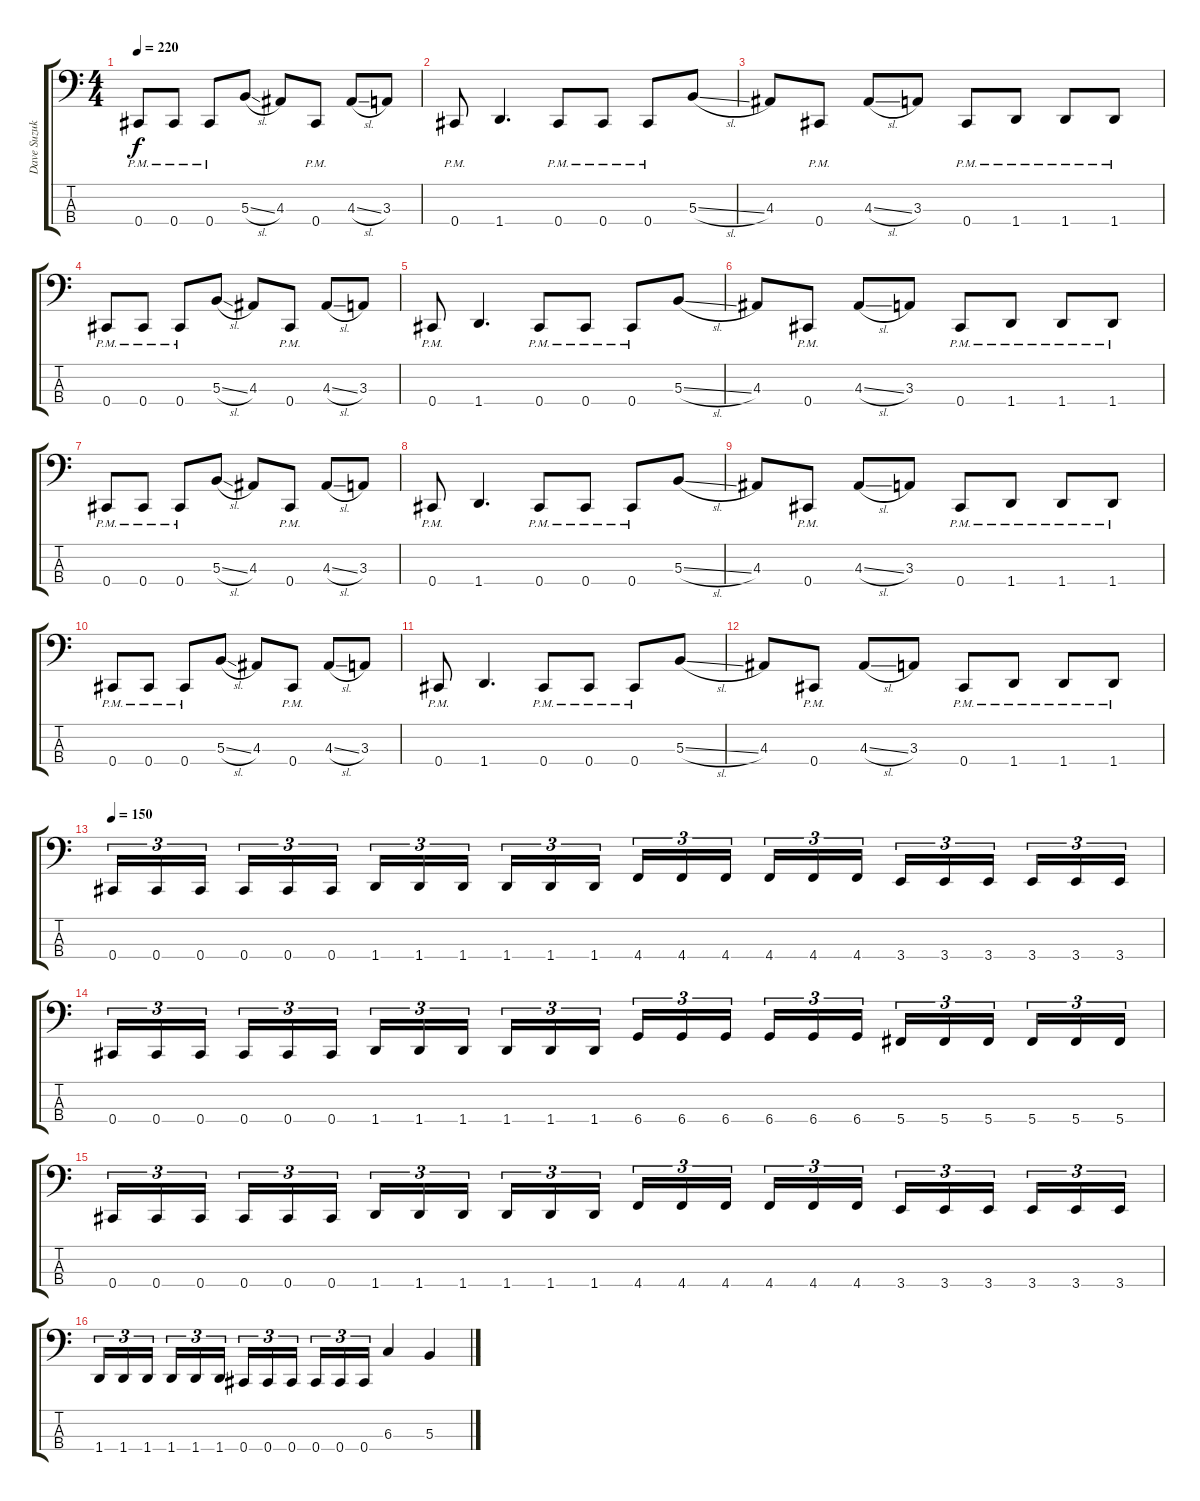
\track ("Dave Suzuki - Bass" "Dave Suzuk") {instrument electricbassfinger}
\staff {score tabs}
\tuning (E2 B1 Gb1 Db1) {hide}
\ts (4 4)
\tempo 220
\clef f4
\ks c
0.4{pm}.8{dy f} 0.4{pm}.8 0.4{pm}.8 5.3{sl}.8 4.3.8 0.4{pm}.8 4.3{sl}.8 3.3.8 |
0.4{pm}.8 1.4.4{d} 0.4{pm}.8 0.4{pm}.8 0.4{pm}.8 5.3{sl}.8 |
4.3.8 0.4{pm}.8 4.3{sl}.8 3.3.8 0.4{pm}.8 1.4{pm}.8 1.4{pm}.8 1.4{pm}.8 |
0.4{pm}.8 0.4{pm}.8 0.4{pm}.8 5.3{sl}.8 4.3.8 0.4{pm}.8 4.3{sl}.8 3.3.8 |
0.4{pm}.8 1.4.4{d} 0.4{pm}.8 0.4{pm}.8 0.4{pm}.8 5.3{sl}.8 |
4.3.8 0.4{pm}.8 4.3{sl}.8 3.3.8 0.4{pm}.8 1.4{pm}.8 1.4{pm}.8 1.4{pm}.8 |
0.4{pm}.8 0.4{pm}.8 0.4{pm}.8 5.3{sl}.8 4.3.8 0.4{pm}.8 4.3{sl}.8 3.3.8 |
0.4{pm}.8 1.4.4{d} 0.4{pm}.8 0.4{pm}.8 0.4{pm}.8 5.3{sl}.8 |
4.3.8 0.4{pm}.8 4.3{sl}.8 3.3.8 0.4{pm}.8 1.4{pm}.8 1.4{pm}.8 1.4{pm}.8 |
0.4{pm}.8 0.4{pm}.8 0.4{pm}.8 5.3{sl}.8 4.3.8 0.4{pm}.8 4.3{sl}.8 3.3.8 |
0.4{pm}.8 1.4.4{d} 0.4{pm}.8 0.4{pm}.8 0.4{pm}.8 5.3{sl}.8 |
4.3.8 0.4{pm}.8 4.3{sl}.8 3.3.8 0.4{pm}.8 1.4{pm}.8 1.4{pm}.8 1.4{pm}.8 |
\tempo 150
0.4.16{tu (3 2)} 0.4.16{tu (3 2)} 0.4.16{tu (3 2) beam splitsecondary} 0.4.16{tu (3 2)} 0.4.16{tu (3 2)} 0.4.16{tu (3 2)} 1.4.16{tu (3 2)} 1.4.16{tu (3 2)} 1.4.16{tu (3 2) beam splitsecondary} 1.4.16{tu (3 2)} 1.4.16{tu (3 2)} 1.4.16{tu (3 2)} 4.4.16{tu (3 2)} 4.4.16{tu (3 2)} 4.4.16{tu (3 2) beam splitsecondary} 4.4.16{tu (3 2)} 4.4.16{tu (3 2)} 4.4.16{tu (3 2)} 3.4.16{tu (3 2)} 3.4.16{tu (3 2)} 3.4.16{tu (3 2) beam splitsecondary} 3.4.16{tu (3 2)} 3.4.16{tu (3 2)} 3.4.16{tu (3 2)} |
0.4.16{tu (3 2)} 0.4.16{tu (3 2)} 0.4.16{tu (3 2) beam splitsecondary} 0.4.16{tu (3 2)} 0.4.16{tu (3 2)} 0.4.16{tu (3 2)} 1.4.16{tu (3 2)} 1.4.16{tu (3 2)} 1.4.16{tu (3 2) beam splitsecondary} 1.4.16{tu (3 2)} 1.4.16{tu (3 2)} 1.4.16{tu (3 2)} 6.4.16{tu (3 2)} 6.4.16{tu (3 2)} 6.4.16{tu (3 2) beam splitsecondary} 6.4.16{tu (3 2)} 6.4.16{tu (3 2)} 6.4.16{tu (3 2)} 5.4.16{tu (3 2)} 5.4.16{tu (3 2)} 5.4.16{tu (3 2) beam splitsecondary} 5.4.16{tu (3 2)} 5.4.16{tu (3 2)} 5.4.16{tu (3 2)} |
0.4.16{tu (3 2)} 0.4.16{tu (3 2)} 0.4.16{tu (3 2) beam splitsecondary} 0.4.16{tu (3 2)} 0.4.16{tu (3 2)} 0.4.16{tu (3 2)} 1.4.16{tu (3 2)} 1.4.16{tu (3 2)} 1.4.16{tu (3 2) beam splitsecondary} 1.4.16{tu (3 2)} 1.4.16{tu (3 2)} 1.4.16{tu (3 2)} 4.4.16{tu (3 2)} 4.4.16{tu (3 2)} 4.4.16{tu (3 2) beam splitsecondary} 4.4.16{tu (3 2)} 4.4.16{tu (3 2)} 4.4.16{tu (3 2)} 3.4.16{tu (3 2)} 3.4.16{tu (3 2)} 3.4.16{tu (3 2) beam splitsecondary} 3.4.16{tu (3 2)} 3.4.16{tu (3 2)} 3.4.16{tu (3 2)} |
1.4.16{tu (3 2)} 1.4.16{tu (3 2)} 1.4.16{tu (3 2) beam splitsecondary} 1.4.16{tu (3 2)} 1.4.16{tu (3 2)} 1.4.16{tu (3 2)} 0.4.16{tu (3 2)} 0.4.16{tu (3 2)} 0.4.16{tu (3 2) beam splitsecondary} 0.4.16{tu (3 2)} 0.4.16{tu (3 2)} 0.4.16{tu (3 2)} 6.3.4 5.3.4
